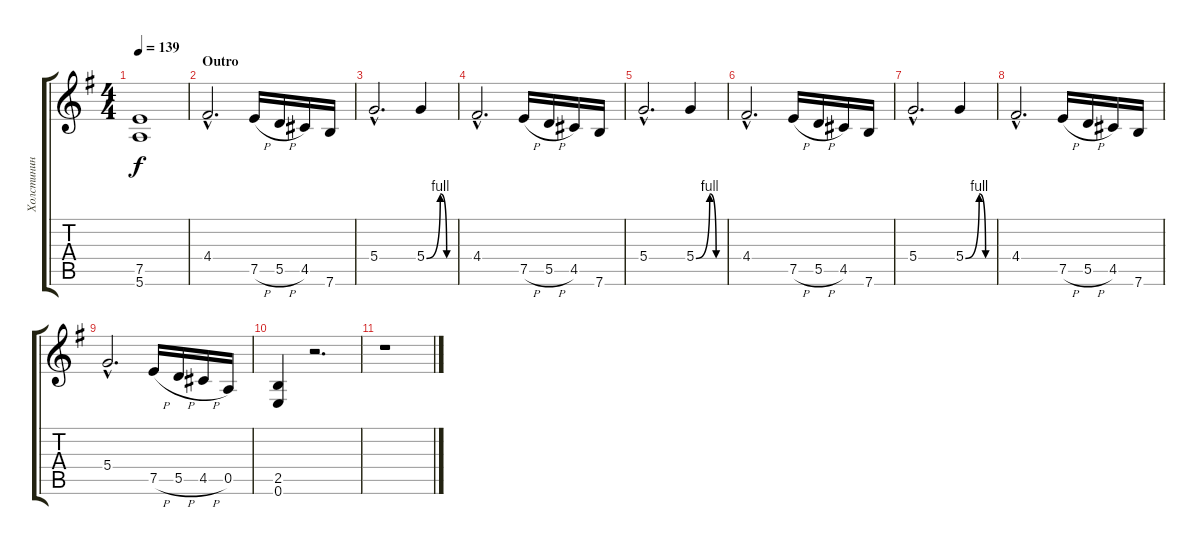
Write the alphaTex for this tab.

\track ("Холстинин" "Холстинин") {instrument distortionguitar}
\staff {score tabs}
\tuning (E4 B3 G3 D3 A2 E2) {hide}
\ts (4 4)
\tempo 139
\clef g2
\ks eminor
(7.5 5.6).1{dy f} |
\section ("" "Outro")
4.4{hac}.2{d} 7.5{h}.16 5.5{h}.16 4.5.16 7.6.16 |
5.4{hac}.2{d} 5.4{be (custom 0 0 30 4 44 0 60 0)}.4 |
4.4{hac}.2{d} 7.5{h}.16 5.5{h}.16 4.5.16 7.6.16 |
5.4{hac}.2{d} 5.4{be (custom 0 0 30 4 44 0 60 0)}.4 |
4.4{hac}.2{d} 7.5{h}.16 5.5{h}.16 4.5.16 7.6.16 |
5.4{hac}.2{d} 5.4{be (custom 0 0 30 4 44 0 60 0)}.4 |
4.4{hac}.2{d} 7.5{h}.16 5.5{h}.16 4.5.16 7.6.16 |
5.4{hac}.2{d} 7.5{h}.16 5.5{h}.16 4.5{h}.16 0.5.16 |
(2.5 0.6).4 r.2{d} |
r.1
